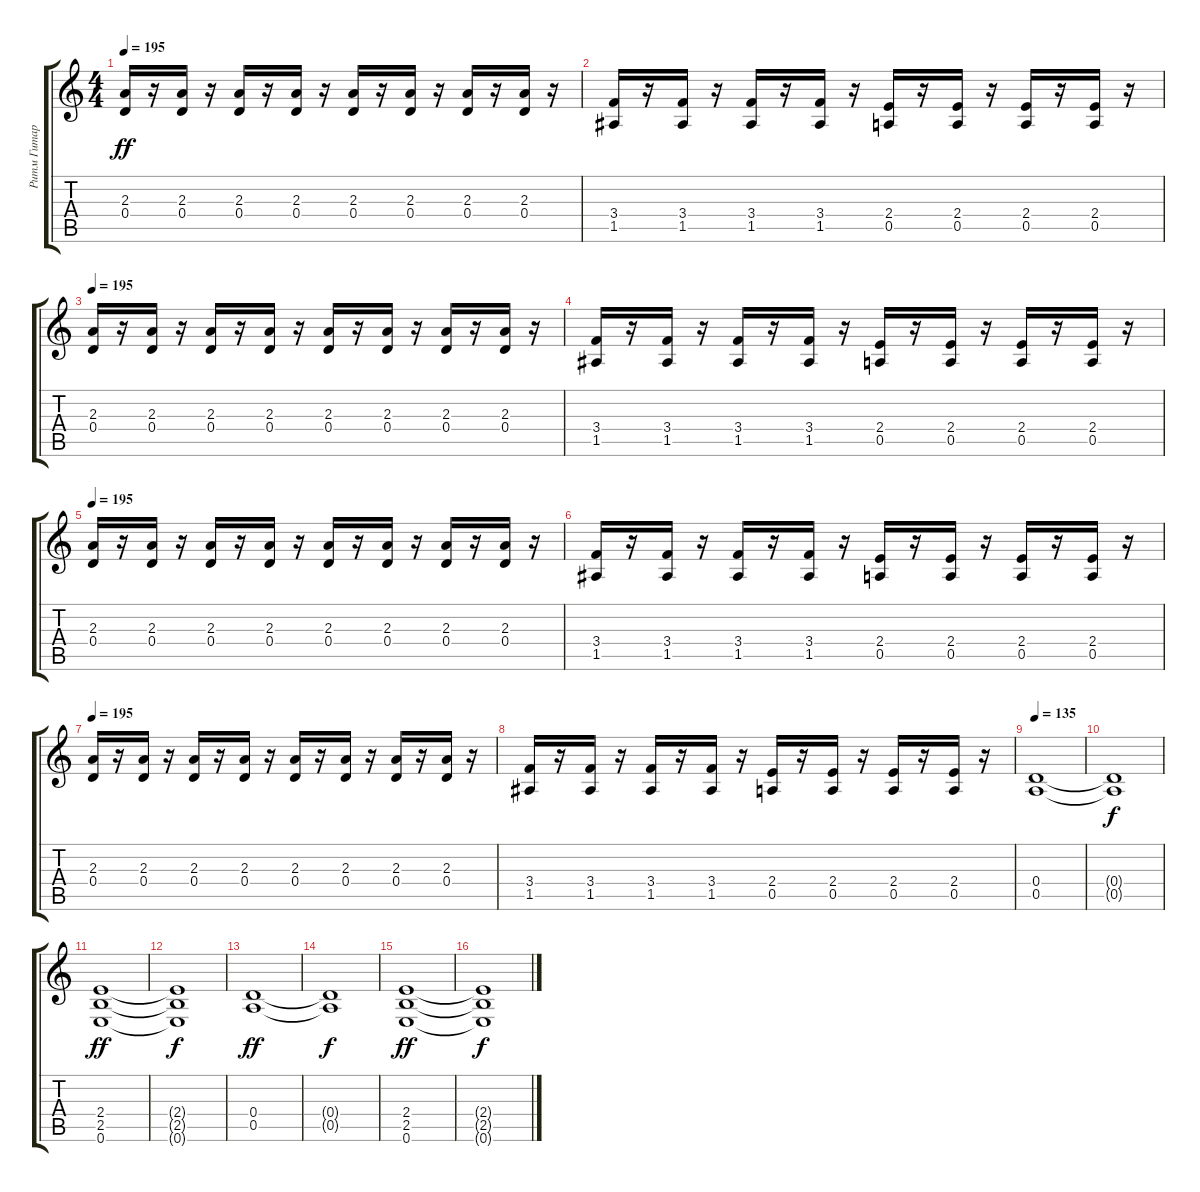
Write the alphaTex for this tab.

\track ("Ритм Гитара" "Ритм Гитар") {instrument distortionguitar}
\staff {score tabs}
\tuning (E4 B3 G3 D3 A2 E2) {hide}
\ts (4 4)
\tempo 195
\clef g2
\ks c
(2.3 0.4).16{dy ff} r.16 (2.3 0.4).16 r.16 (2.3 0.4).16 r.16 (2.3 0.4).16 r.16 (2.3 0.4).16 r.16 (2.3 0.4).16 r.16 (2.3 0.4).16 r.16 (2.3 0.4).16 r.16 |
(3.4 1.5).16 r.16 (3.4 1.5).16 r.16 (3.4 1.5).16 r.16 (3.4 1.5).16 r.16 (2.4 0.5).16 r.16 (2.4 0.5).16 r.16 (2.4 0.5).16 r.16 (2.4 0.5).16 r.16 |
\tempo 195
(2.3 0.4).16 r.16 (2.3 0.4).16 r.16 (2.3 0.4).16 r.16 (2.3 0.4).16 r.16 (2.3 0.4).16 r.16 (2.3 0.4).16 r.16 (2.3 0.4).16 r.16 (2.3 0.4).16 r.16 |
(3.4 1.5).16 r.16 (3.4 1.5).16 r.16 (3.4 1.5).16 r.16 (3.4 1.5).16 r.16 (2.4 0.5).16 r.16 (2.4 0.5).16 r.16 (2.4 0.5).16 r.16 (2.4 0.5).16 r.16 |
\tempo 195
(2.3 0.4).16 r.16 (2.3 0.4).16 r.16 (2.3 0.4).16 r.16 (2.3 0.4).16 r.16 (2.3 0.4).16 r.16 (2.3 0.4).16 r.16 (2.3 0.4).16 r.16 (2.3 0.4).16 r.16 |
(3.4 1.5).16 r.16 (3.4 1.5).16 r.16 (3.4 1.5).16 r.16 (3.4 1.5).16 r.16 (2.4 0.5).16 r.16 (2.4 0.5).16 r.16 (2.4 0.5).16 r.16 (2.4 0.5).16 r.16 |
\tempo 195
(2.3 0.4).16 r.16 (2.3 0.4).16 r.16 (2.3 0.4).16 r.16 (2.3 0.4).16 r.16 (2.3 0.4).16 r.16 (2.3 0.4).16 r.16 (2.3 0.4).16 r.16 (2.3 0.4).16 r.16 |
(3.4 1.5).16 r.16 (3.4 1.5).16 r.16 (3.4 1.5).16 r.16 (3.4 1.5).16 r.16 (2.4 0.5).16 r.16 (2.4 0.5).16 r.16 (2.4 0.5).16 r.16 (2.4 0.5).16 r.16 |
\tempo 135
(0.4 0.5).1 |
(0.4{t} 0.5{t}).1{dy f} |
(2.4 2.5 0.6).1{dy ff} |
(2.4{t} 2.5{t} 0.6{t}).1{dy f} |
(0.4 0.5).1{dy ff} |
(0.4{t} 0.5{t}).1{dy f} |
(2.4 2.5 0.6).1{dy ff} |
(2.4{t} 2.5{t} 0.6{t}).1{dy f}
